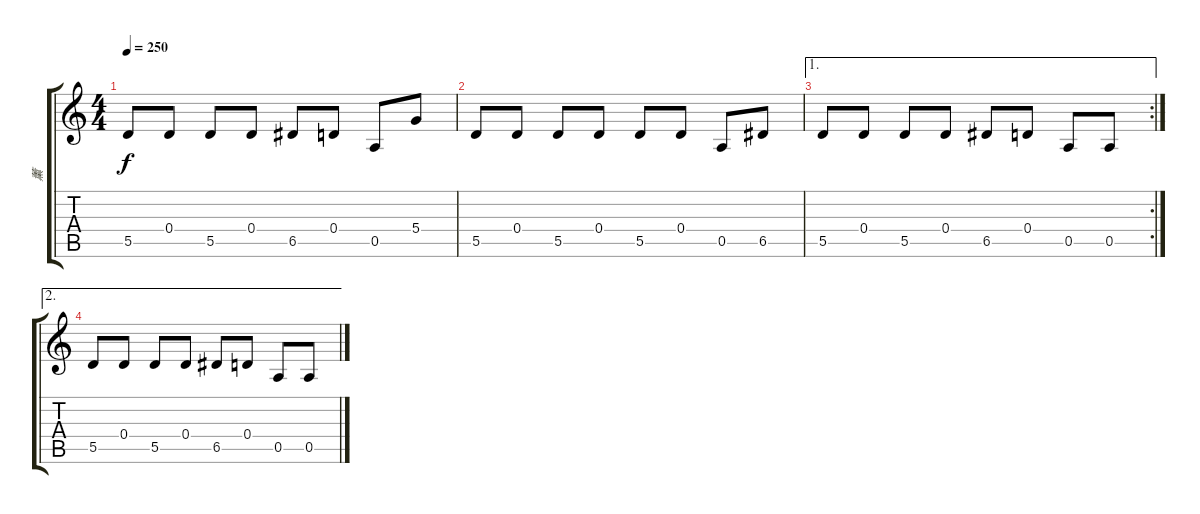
\track ("薰" "薰") {instrument overdrivenguitar}
\staff {score tabs}
\tuning (E4 B3 G3 D3 A2 E2) {hide}
\ts (4 4)
\tempo 250
\clef g2
\ks c
5.5.8{dy f} 0.4.8 5.5.8 0.4.8 6.5.8 0.4.8 0.5.8 5.4.8 |
5.5.8 0.4.8 5.5.8 0.4.8 5.5.8 0.4.8 0.5.8 6.5.8 |
\ae 1
\rc 2
5.5.8 0.4.8 5.5.8 0.4.8 6.5.8 0.4.8 0.5.8 0.5.8 |
\ae 2
5.5.8 0.4.8 5.5.8 0.4.8 6.5.8 0.4.8 0.5.8 0.5.8
